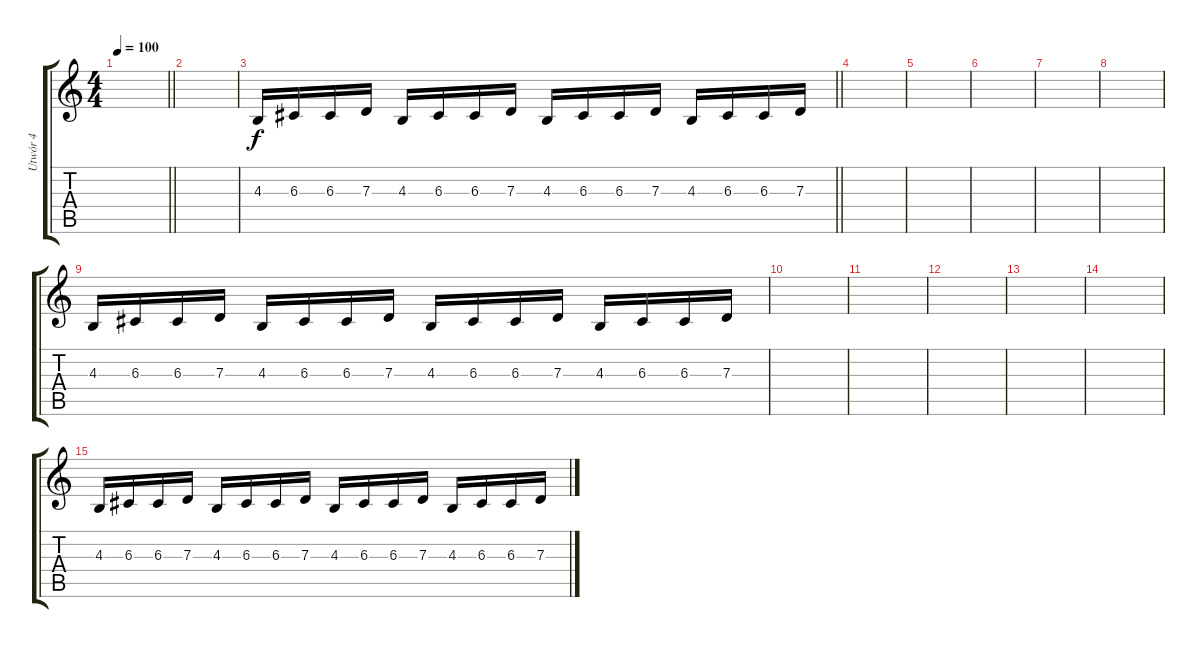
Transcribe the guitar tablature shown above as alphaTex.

\track ("Utwór 4" "Utwór 4") {instrument acousticgrandpiano}
\staff {score tabs}
\tuning (E4 B3 G3 D3 A2 E2) {hide}
\ts (4 4)
\tempo 100
\clef g2
\barLineRight lightlight
\ks c
|
|
\barLineRight lightlight
4.3.16{volume 16} 6.3.16 6.3.16 7.3.16 4.3.16 6.3.16 6.3.16 7.3.16 4.3.16 6.3.16{volume 3} 6.3.16 7.3.16 4.3.16 6.3.16 6.3.16 7.3.16 |
|
|
|
|
|
4.3.16{volume 16} 6.3.16 6.3.16 7.3.16 4.3.16 6.3.16 6.3.16 7.3.16 4.3.16 6.3.16{volume 3} 6.3.16 7.3.16 4.3.16 6.3.16 6.3.16 7.3.16 |
|
|
|
|
|
4.3.16{volume 16} 6.3.16 6.3.16 7.3.16 4.3.16 6.3.16 6.3.16 7.3.16 4.3.16 6.3.16{volume 3} 6.3.16 7.3.16 4.3.16 6.3.16 6.3.16 7.3.16
